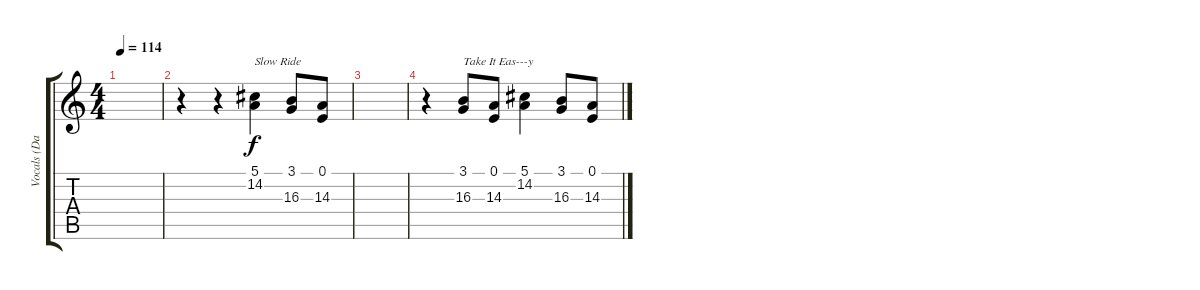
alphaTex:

\track ("Vocals (Dave Peverett)" "Vocals (Da") {instrument lead1square}
\staff {score tabs}
\tuning (E4 B3 G3 D3 A2 E2) {hide}
\ts (4 4)
\tempo 114
\clef g2
\ks c
|
r.4 r.4 (5.1 14.2).4{txt "Slow Ride"} (3.1 16.3).8 (0.1 14.3).8 |
|
r.4 (3.1 16.3).8{txt "Take It Eas---y"} (0.1 14.3).8 (5.1 14.2).4 (3.1 16.3).8 (0.1 14.3).8
